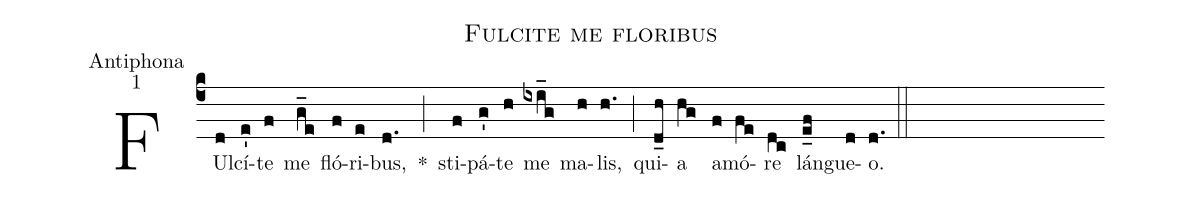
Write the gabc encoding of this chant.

name:Fulcite me floribus;
office-part:Antiphona;
mode:1;
%%
(c4) FUl(d)cí(e')te(f) me(g_e) fló(f)ri(e)bus,(d.) *(;) sti(f)pá(g')te(h) me(ixi_g) ma(h)lis,(h.) (;) qui(d_h)a(hg) a(f)mó(fe)re(dc) lán(e_f)gue(d)o.(d.) (::)
